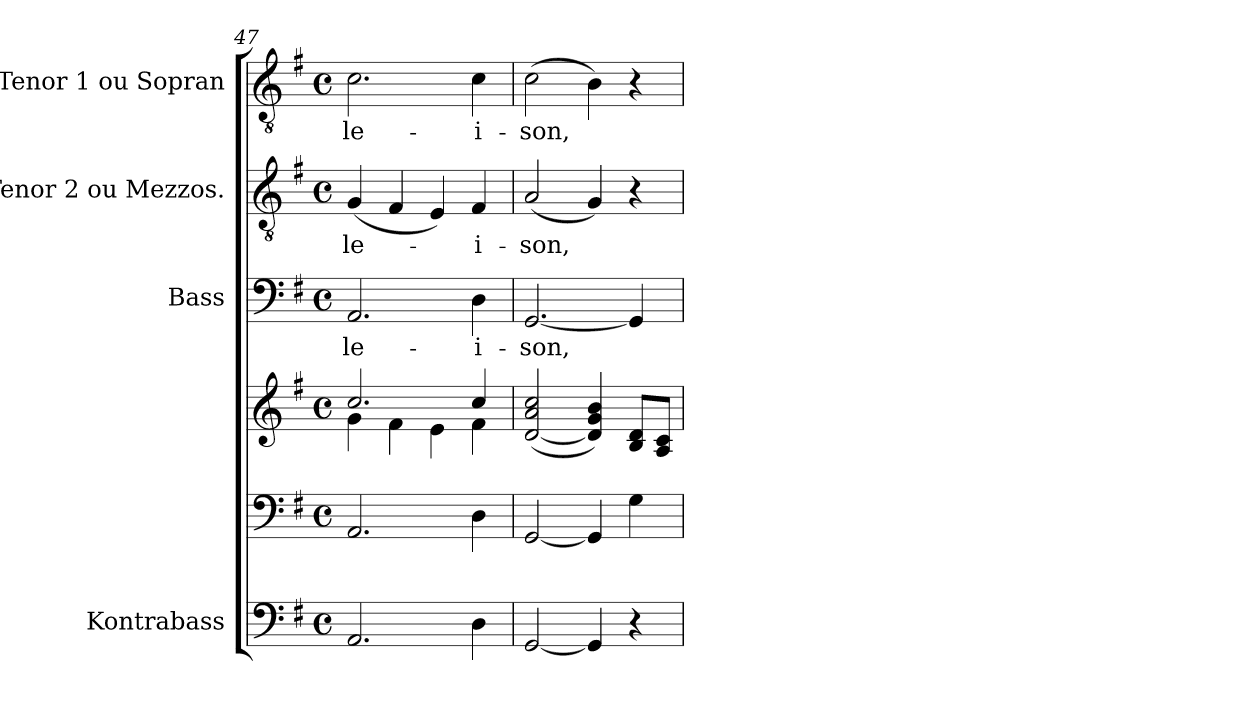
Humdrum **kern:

**kern	**kern	**kern	**kern	**text	**kern	**text	**kern	**text
*part5	*part4	*part4	*part3	*part3	*part2	*part2	*part1	*part1
*staff6	*staff5	*staff4	*staff3	*staff3	*staff2	*staff2	*staff1	*staff1
*I"Kontrabass	*	*	*I"Bass	*	*I"Tenor 2 ou Mezzos.	*	*I"Tenor 1 ou Sopran	*
*I'Kb.	*	*	*	*	*	*	*	*
*clefF4	*clefF4	*clefG2	*clefF4	*	*clefGv2	*	*clefGv2	*
*ITrd7c12	*	*	*	*	*	*	*	*
*k[f#]	*k[f#]	*k[f#]	*k[f#]	*	*k[f#]	*	*k[f#]	*
*G:	*G:	*G:	*G:	*	*G:	*	*G:	*
*M4/4	*M4/4	*M4/4	*M4/4	*	*M4/4	*	*M4/4	*
*met(c)	*met(c)	*met(c)	*met(c)	*	*met(c)	*	*met(c)	*
=47	=47	=47	=47	=47	=47	=47	=47	=47
*	*	*^	*	*	*	*	*	*
!	!	!	!	!	!LO:LY:b	!	!LO:LY:b	!	!LO:LY:b
2.AAA/	2.AA/	2.cc/	4g\	2.AA/	-le-	(<4G/	-le-	2.c\	-le-
.	.	.	4f#\	.	.	4F#/	.	.	.
.	.	.	4e\	.	.	4E/)	.	.	.
!	!	!	!	!	!LO:LY:b	!	!LO:LY:b	!	!LO:LY:b
4DD\	4D\	4cc/	4f#\	4D\	-i-	4F#/	-i-	4c\	-i-
=48	=48	=48	=48	=48	=48	=48	=48	=48	=48
!	!	!	!	!	!LO:LY:b	!	!LO:LY:b	!	!LO:LY:b
*	*	*v	*v	*	*	*	*	*	*
[2GGG/	[2GG/	([2d/ 2a/ 2cc/	[2.GG/	-son,	(<2A/	-son,	(>2c\	-son,
4GGG/]	4GG/]	4d/] 4g/ 4b/)	.	.	4G/)	.	4B\)	.
4r	4G\	8B/ 8d/L	4GG/]	.	4r	.	4r	.
.	.	8A/ 8c/J	.	.	.	.	.	.
=	=	=	=	=	=	=	=	=
*-	*-	*-	*-	*-	*-	*-	*-	*-
